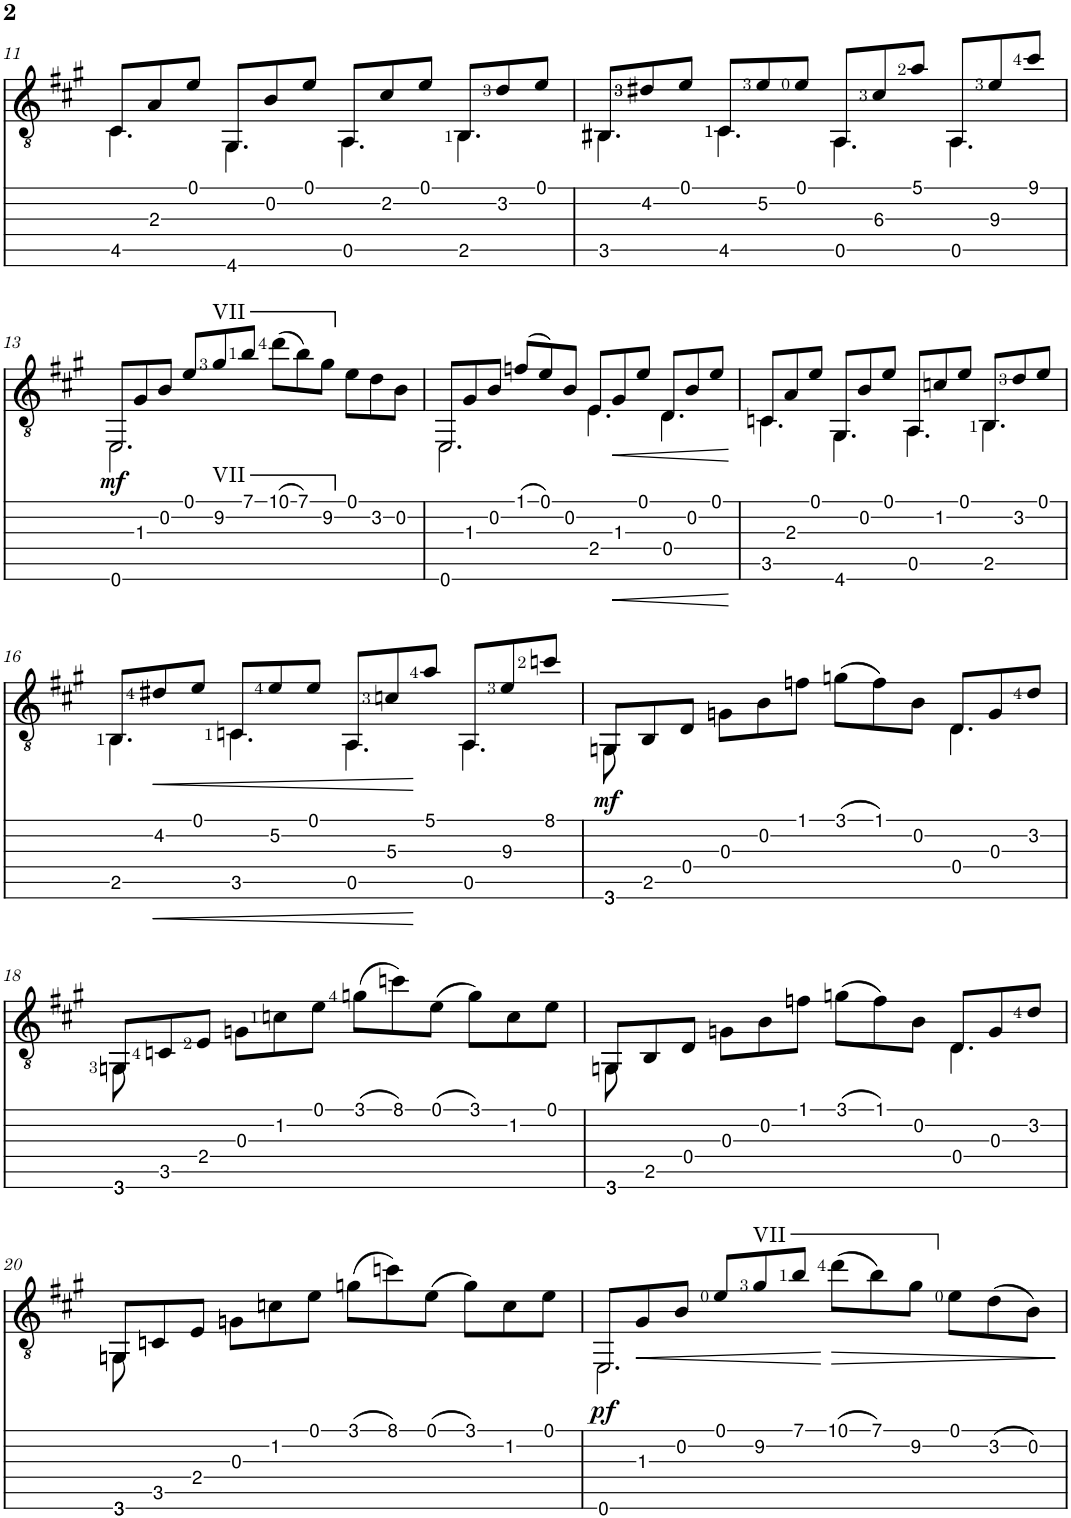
**kern	**kern	**dynam
*part1	*part1	*part1
*staff2	*staff1	*staff1/2
*I"Classical Guitar	*	*
*I'Guit.	*	*
!!LO:PB:g=z
*	*clefGv2	*
*k[f#c#g#]	*k[f#c#g#]	*
*A:	*A:	*
*M12/8	*M12/8	*
=11	=11	=11
*^	*^	*
8C#L	4.C#	8C#/L	4.C#\	.
8A	.	8A/	.	.
8eJ	.	8e/J	.	.
8GG#L	4.GG#	8GG#/L	4.GG#\	.
8B	.	8B/	.	.
8eJ	.	8e/J	.	.
8AAL	4.AA	8AA/L	4.AA\	.
8c#	.	8c#/	.	.
8eJ	.	8e/J	.	.
8BBL	4.BB	8BB/L	4.BB\	.
8d	.	8d/	.	.
8eJ	.	8e/J	.	.
=12	=12	=12	=12	=12
8BB#XL	4.BB#	8BB#X/L	4.BB#\	.
8d#X	.	8d#X/	.	.
8eJ	.	8e/J	.	.
8C#L	4.C#	8C#/L	4.C#\	.
8e	.	8e/	.	.
8eJ	.	8e/J	.	.
8AAL	4.AA	8AA/L	4.AA\	.
8c#	.	8c#/	.	.
8aJ	.	8a/J	.	.
8AAL	4.AA	8AA/L	4.AA\	.
8e	.	8e/	.	.
8cc#J	.	8cc#/J	.	.
!!LO:LB:g=z	!!
=13	=13	=13	=13	=13
!	!	!	!	!LO:DY:b
8EEL	2.EE	8EE/L	2.EE\	mf
8G#	.	8G#/	.	.
8BJ	.	8B/J	.	.
8eL	.	8e/L	.	.
!	!	!LO:TX:a:t=VII	!	!
!LO:TX:a:t=VII	!	!	!	!
8g#	.	8g#/	.	.
8bJ	.	8b/J	.	.
8ddL	2.r	(8dd\L	2.ryy	.
8b	.	8b\)	.	.
8g#J	.	8g#\J	.	.
8eL	.	8e\L	.	.
8d	.	8d\	.	.
8BJ	.	8B\J	.	.
=14	=14	=14	=14	=14
8EEL	2.EE	8EE/L	2.EE\	.
8G#	.	8G#/	.	.
8BJ	.	8B/J	.	.
8fnL	.	(8fn/L	.	.
8e	.	8e/)	.	.
8BJ	.	8B/J	.	.
8EL	4.E	8E/L	4.E\	.
!	!	!	!	!LO:HP:b
8G#	.	8G#/	.	<
8eJ	.	8e/J	.	.
8DL	4.D	8D/L	4.D\	.
8B	.	8B/	.	.
8eJ	.	8e/J	.	.
*v	*v	*	*	*
*	*v	*v	*
.	.	[
=15	=15	=15
*^	*^	*
8CnL	4.C	8Cn/L	4.C\	.
8A	.	8A/	.	.
8eJ	.	8e/J	.	.
8GG#L	4.GG#	8GG#/L	4.GG#\	.
8B	.	8B/	.	.
8eJ	.	8e/J	.	.
8AAL	4.AA	8AA/L	4.AA\	.
8cn	.	8cn/	.	.
8eJ	.	8e/J	.	.
8BBL	4.BB	8BB/L	4.BB\	.
8d	.	8d/	.	.
8eJ	.	8e/J	.	.
!!LO:LB:g=z	!!
=16	=16	=16	=16	=16
8BBL	4.BB	8BB/L	4.BB\	.
!	!	!	!	!LO:HP:b
8d#X	.	8d#X/	.	<
8eJ	.	8e/J	.	.
8CnL	4.C	8Cn/L	4.C\	.
8e	.	8e/	.	.
8eJ	.	8e/J	.	.
8AAL	4.AA	8AA/L	4.AA\	.
8cn	.	8cn/	.	.
8aJ	.	8a/J	.	[
8AAL	4.AA	8AA/L	4.AA\	.
8e	.	8e/	.	.
8ccnJ	.	8ccn/J	.	.
=17	=17	=17	=17	=17
!	!	!	!	!LO:DY:b
8GGnL	8GG	8GGn/L	8GG\	mf
8BB	2r	8BB/	2ryy	.
8DJ	.	8D/J	.	.
8GnL	.	8Gn\L	.	.
8B	.	8B\	.	.
8fnJ	8ryy	8fn\J	8ryy	.
8gnL	4ryy	(8gn\L	4ryy	.
8f	.	8f\)	.	.
8BJ	8ryy	8B\J	8ryy	.
8DL	4.D	8D/L	4.D\	.
8G	.	8G/	.	.
8dJ	.	8d/J	.	.
!!LO:LB:g=z	!!
=18	=18	=18	=18	=18
8GGnL	8GG	8GGn/L	8GG\	.
8Cn	8r	8Cn/	8ryy	.
8EJ	2r	8E/J	2ryy	.
8GnL	.	8Gn\L	.	.
8cn	.	8cn\	.	.
8eJ	.	8e\J	.	.
8gnL	2.ryy	(8gn\L	2.ryy	.
8ccn	.	8ccn\)	.	.
8eJ	.	(8e\J	.	.
8gL	.	8g\L)	.	.
8c	.	8c\	.	.
8eJ	.	8e\J	.	.
=19	=19	=19	=19	=19
8GGnL	8GG	8GGn/L	8GG\	.
8BB	8r	8BB/	8ryy	.
8DJ	2ryy	8D/J	2ryy	.
8GnL	.	8Gn\L	.	.
8B	.	8B\	.	.
8fnJ	.	8fn\J	.	.
8gnL	4.ryy	(8gn\L	4.ryy	.
8f	.	8f\)	.	.
8BJ	.	8B\J	.	.
8DL	4.D	8D/L	4.D\	.
8G	.	8G/	.	.
8dJ	.	8d/J	.	.
!!LO:LB:g=z	!!
=20	=20	=20	=20	=20
8GGnL	8GG	8GGn/L	8GG\	.
8Cn	8r	8Cn/	8ryy	.
8EJ	2r	8E/J	2ryy	.
8GnL	.	8Gn\L	.	.
8cn	.	8cn\	.	.
8eJ	.	8e\J	.	.
8gnL	2.r	(8gn\L	2.ryy	.
8ccn	.	8ccn\)	.	.
8eJ	.	(8e\J	.	.
8gL	.	8g\L)	.	.
8c	.	8c\	.	.
8eJ	.	8e\J	.	.
=21	=21	=21	=21	=21
!	!	!	!	!LO:DY:b
8EEL	2.EE	8EE/L	2.EE\	other-dynamics
!	!	!	!	!LO:HP:b
8G#	.	8G#/	.	<
8BJ	.	8B/J	.	.
8eL	.	8e/L	.	.
!	!	!LO:TX:a:t=VII	!	!
8g#	.	8g#/	.	.
8bJ	.	8b/J	.	.
!	!	!	!	!LO:HP:n=1:b
8ddL	2.r	(8dd\L	2.ryy	[ >
8b	.	8b\)	.	.
8g#J	.	8g#\J	.	.
8eL	.	8e\L	.	.
8d	.	(8d\	.	.
8BJ	.	8B\J)	.	.
*v	*v	*	*	*
*	*v	*v	*
.	.	]
=	=	=
*-	*-	*-
